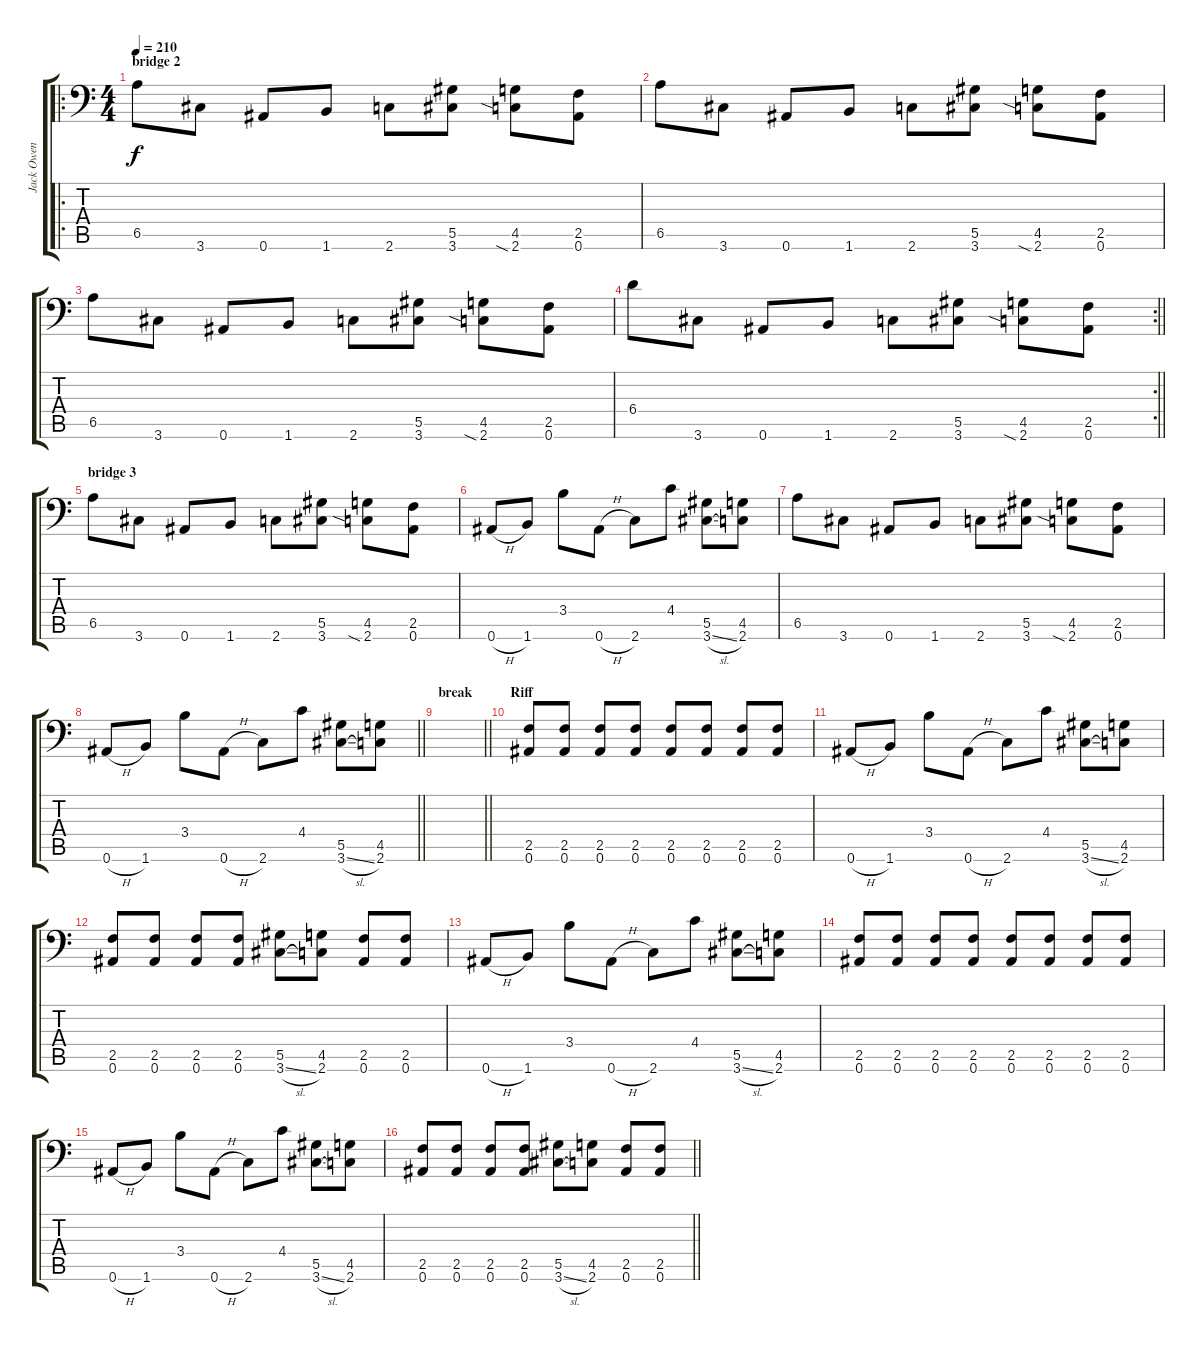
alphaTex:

\track ("Jack Owen" "Jack Owen") {instrument distortionguitar}
\staff {score tabs}
\tuning (Bb3 F3 Db3 Ab2 Eb2 Bb1) {hide}
\ro
\ts (4 4)
\section ("" "bridge 2")
\tempo 210
\clef f4
\ks c
6.5.8{dy f} 3.6.8 0.6.8 1.6.8 2.6.8 (5.5 3.6).8 (4.5 2.6{sia}).8 (2.5 0.6).8 |
6.5.8 3.6.8 0.6.8 1.6.8 2.6.8 (5.5 3.6).8 (4.5 2.6{sia}).8 (2.5 0.6).8 |
6.5.8 3.6.8 0.6.8 1.6.8 2.6.8 (5.5 3.6).8 (4.5 2.6{sia}).8 (2.5 0.6).8 |
\rc 2
\barLineRight lightlight
6.4.8 3.6.8 0.6.8 1.6.8 2.6.8 (5.5 3.6).8 (4.5 2.6{sia}).8 (2.5 0.6).8 |
\section ("" "bridge 3")
6.5.8 3.6.8 0.6.8 1.6.8 2.6.8 (5.5 3.6).8 (4.5 2.6{sia}).8 (2.5 0.6).8 |
0.6{h}.8 1.6.8 3.4.8 0.6{h}.8 2.6.8 4.4.8 (5.5 3.6{sl}).8 (4.5 2.6).8 |
6.5.8 3.6.8 0.6.8 1.6.8 2.6.8 (5.5 3.6).8 (4.5 2.6{sia}).8 (2.5 0.6).8 |
\barLineRight lightlight
0.6{h}.8 1.6.8 3.4.8 0.6{h}.8 2.6.8 4.4.8 (5.5 3.6{sl}).8 (4.5 2.6).8 |
\section ("" "break")
\barLineRight lightlight
|
\section ("" "Riff")
(2.5 0.6).8 (2.5 0.6).8 (2.5 0.6).8 (2.5 0.6).8 (2.5 0.6).8 (2.5 0.6).8 (2.5 0.6).8 (2.5 0.6).8 |
0.6{h}.8 1.6.8 3.4.8 0.6{h}.8 2.6.8 4.4.8 (5.5 3.6{sl}).8 (4.5 2.6).8 |
(2.5 0.6).8 (2.5 0.6).8 (2.5 0.6).8 (2.5 0.6).8 (5.5 3.6{sl}).8 (4.5 2.6).8 (2.5 0.6).8 (2.5 0.6).8 |
0.6{h}.8 1.6.8 3.4.8 0.6{h}.8 2.6.8 4.4.8 (5.5 3.6{sl}).8 (4.5 2.6).8 |
(2.5 0.6).8 (2.5 0.6).8 (2.5 0.6).8 (2.5 0.6).8 (2.5 0.6).8 (2.5 0.6).8 (2.5 0.6).8 (2.5 0.6).8 |
0.6{h}.8 1.6.8 3.4.8 0.6{h}.8 2.6.8 4.4.8 (5.5 3.6{sl}).8 (4.5 2.6).8 |
\barLineRight lightlight
(2.5 0.6).8 (2.5 0.6).8 (2.5 0.6).8 (2.5 0.6).8 (5.5 3.6{sl}).8 (4.5 2.6).8 (2.5 0.6).8 (2.5 0.6).8
